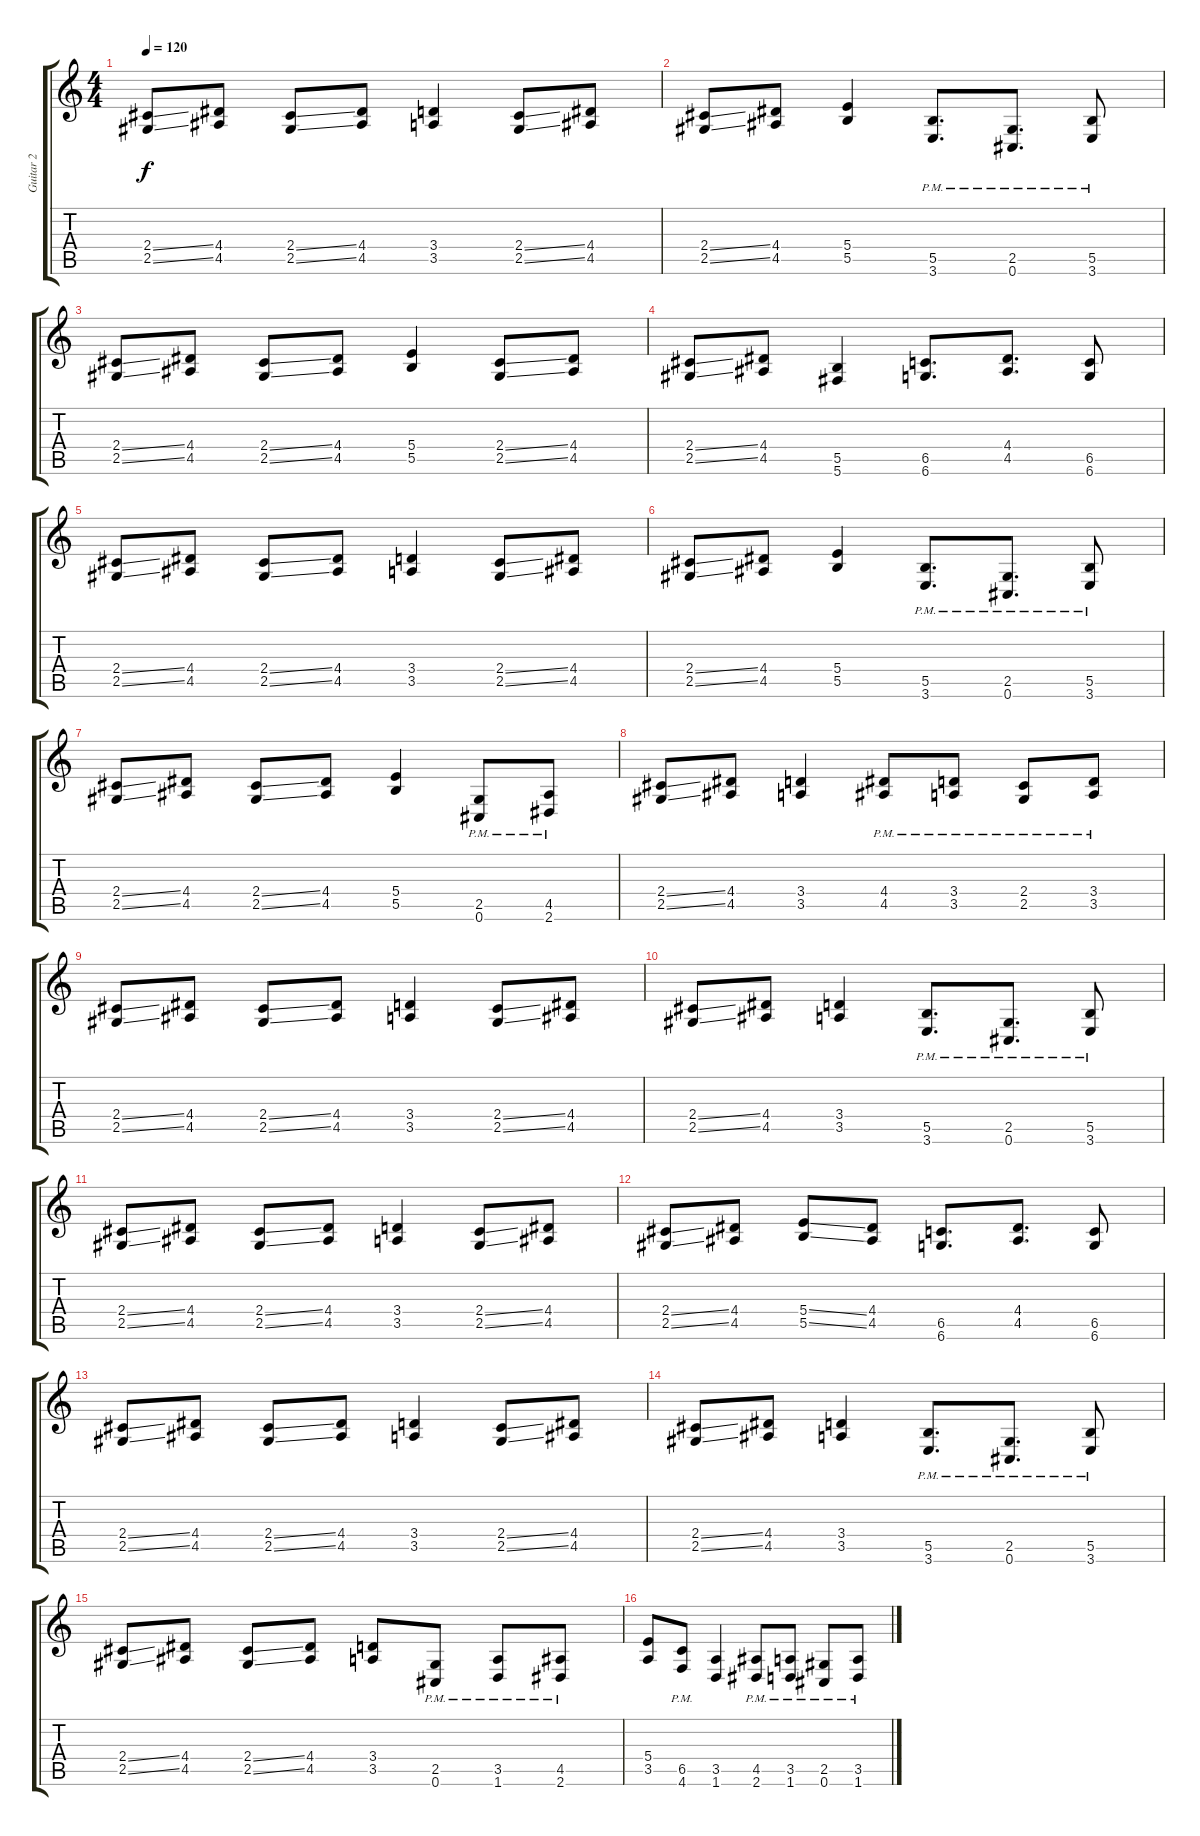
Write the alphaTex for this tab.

\track ("Guitar 2" "Guitar 2") {instrument distortionguitar}
\staff {score tabs}
\tuning (Db4 Ab3 E3 B2 Gb2 Db2) {hide}
\ts (4 4)
\tempo 120
\clef g2
\ks c
(2.4{ss} 2.5{ss}).8{dy f} (4.4 4.5).8 (2.4{ss} 2.5{ss}).8 (4.4 4.5).8 (3.4 3.5).4 (2.4{ss} 2.5{ss}).8 (4.4 4.5).8 |
(2.4{ss} 2.5{ss}).8 (4.4 4.5).8 (5.4 5.5).4 (5.5{pm} 3.6{pm}).8{d} (2.5 0.6{pm}).8{d} (5.5{pm} 3.6{pm}).8 |
(2.4{ss} 2.5{ss}).8 (4.4 4.5).8 (2.4{ss} 2.5{ss}).8 (4.4 4.5).8 (5.4 5.5).4 (2.4{ss} 2.5{ss}).8 (4.4 4.5).8 |
(2.4{ss} 2.5{ss}).8 (4.4 4.5).8 (5.5 5.6).4 (6.5 6.6).8{d} (4.4 4.5).8{d} (6.5 6.6).8 |
(2.4{ss} 2.5{ss}).8 (4.4 4.5).8 (2.4{ss} 2.5{ss}).8 (4.4 4.5).8 (3.4 3.5).4 (2.4{ss} 2.5{ss}).8 (4.4 4.5).8 |
(2.4{ss} 2.5{ss}).8 (4.4 4.5).8 (5.4 5.5).4 (5.5{pm} 3.6{pm}).8{d} (2.5{pm} 0.6{pm}).8{d} (5.5{pm} 3.6{pm}).8 |
(2.4{ss} 2.5{ss}).8 (4.4 4.5).8 (2.4{ss} 2.5{ss}).8 (4.4 4.5).8 (5.4 5.5).4 (2.5{pm} 0.6).8 (4.5{pm} 2.6).8 |
(2.4{ss} 2.5{ss}).8 (4.4 4.5).8 (3.4 3.5).4 (4.4 4.5{pm}).8 (3.4 3.5{pm}).8 (2.4 2.5{pm}).8 (3.4 3.5{pm}).8 |
(2.4{ss} 2.5{ss}).8 (4.4 4.5).8 (2.4{ss} 2.5{ss}).8 (4.4 4.5).8 (3.4 3.5).4 (2.4{ss} 2.5{ss}).8 (4.4 4.5).8 |
(2.4{ss} 2.5{ss}).8 (4.4 4.5).8 (3.4 3.5).4 (5.5{pm} 3.6).8{d} (2.5{pm} 0.6).8{d} (5.5{pm} 3.6).8 |
(2.4{ss} 2.5{ss}).8 (4.4 4.5).8 (2.4{ss} 2.5{ss}).8 (4.4 4.5).8 (3.4 3.5).4 (2.4{ss} 2.5{ss}).8 (4.4 4.5).8 |
(2.4{ss} 2.5{ss}).8 (4.4 4.5).8 (5.4{ss} 5.5{ss}).8 (4.4 4.5).8 (6.5 6.6).8{d} (4.4 4.5).8{d} (6.5 6.6).8 |
(2.4{ss} 2.5{ss}).8 (4.4 4.5).8 (2.4{ss} 2.5{ss}).8 (4.4 4.5).8 (3.4 3.5).4 (2.4{ss} 2.5{ss}).8 (4.4 4.5).8 |
(2.4{ss} 2.5{ss}).8 (4.4 4.5).8 (3.4 3.5).4 (5.5{pm} 3.6).8{d} (2.5{pm} 0.6).8{d} (5.5{pm} 3.6).8 |
(2.4{ss} 2.5{ss}).8 (4.4 4.5).8 (2.4{ss} 2.5{ss}).8 (4.4 4.5).8 (3.4 3.5).8 (2.5{pm} 0.6{pm}).8 (3.5{pm} 1.6{pm}).8 (4.5{pm} 2.6{pm}).8 |
(5.4 3.5).8 (6.5 4.6{pm}).8 (3.5 1.6).4 (4.5{pm} 2.6{pm}).8 (3.5{pm} 1.6{pm}).8 (2.5{pm} 0.6{pm}).8 (3.5{pm} 1.6{pm}).8
